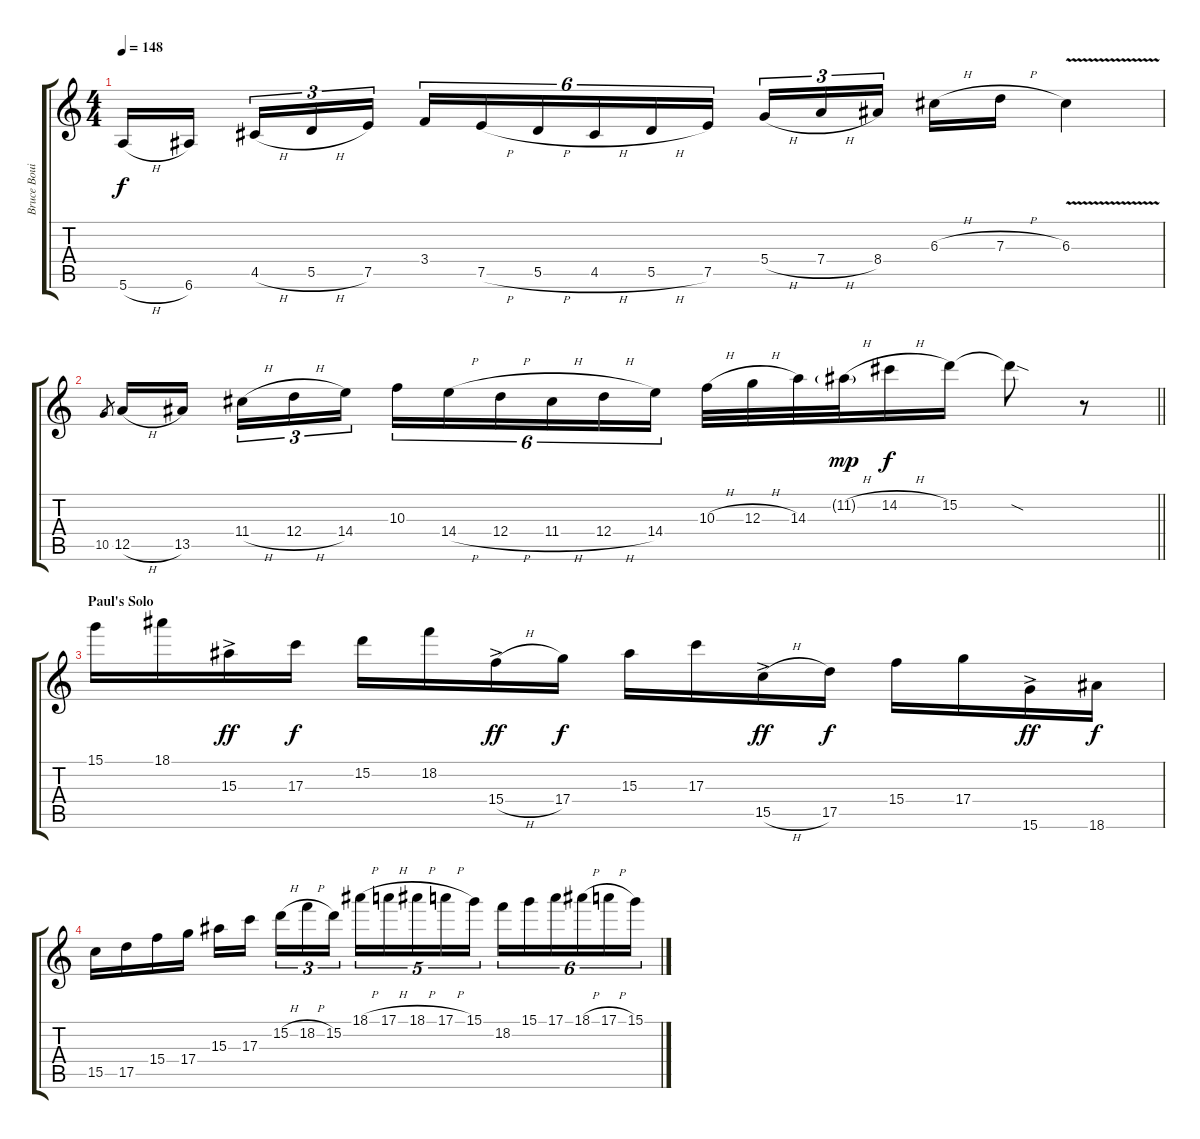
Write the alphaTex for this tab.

\track ("Bruce Bouillet" "Bruce Boui") {instrument distortionguitar}
\staff {score tabs}
\tuning (E4 B3 G3 D3 A2 E2) {hide}
\ts (4 4)
\tempo 148
\clef g2
\ks c
5.6{h}.16{dy f} 6.6.16 4.5{h}.16{tu (3 2)} 5.5{h}.16{tu (3 2)} 7.5.16{tu (3 2)} 3.4.16{tu (6 4)} 7.5{h}.16{tu (6 4)} 5.5{h}.16{tu (6 4)} 4.5{h}.16{tu (6 4)} 5.5{h}.16{tu (6 4)} 7.5.16{tu (6 4)} 5.4{h}.16{tu (3 2)} 7.4{h}.16{tu (3 2)} 8.4.16{tu (3 2)} 6.3{h}.16 7.3{h}.16 6.3{v}.4 |
\barLineRight lightlight
10.5.8{gr} 12.5{h}.16 13.5.16 11.4{h}.16{tu (3 2)} 12.4{h}.16{tu (3 2)} 14.4.16{tu (3 2)} 10.3.16{tu (6 4)} 14.4{h}.16{tu (6 4)} 12.4{h}.16{tu (6 4)} 11.4{h}.16{tu (6 4)} 12.4{h}.16{tu (6 4)} 14.4.16{tu (6 4)} 10.3{h}.32 12.3{h}.32 14.3.32 11.2{h g}.32{dy mp} 14.2{h}.16{dy f} 15.2.16 15.2{sod t}.8 r.8 |
\section ("" "Paul's Solo")
15.1.16 18.1.16 15.3{ac}.16{dy ff} 17.3.16{dy f} 15.2.16 18.2.16 15.4{h ac}.16{dy ff} 17.4.16{dy f} 15.3.16 17.3.16 15.5{h ac}.16{dy ff} 17.5.16{dy f} 15.4.16 17.4.16 15.6{ac}.16{dy ff} 18.6.16{dy f} |
15.5.16 17.5.16 15.4.16 17.4.16 15.3.16 17.3.16 15.2{h}.16{tu (3 2)} 18.2{h}.16{tu (3 2)} 15.2.16{tu (3 2)} 18.1{h}.16{tu (5 4)} 17.1{h}.16{tu (5 4)} 18.1{h}.16{tu (5 4)} 17.1{h}.16{tu (5 4)} 15.1.16{tu (5 4)} 18.2.16{tu (6 4)} 15.1.16{tu (6 4)} 17.1.16{tu (6 4)} 18.1{h}.16{tu (6 4)} 17.1{h}.16{tu (6 4)} 15.1.16{tu (6 4)}
